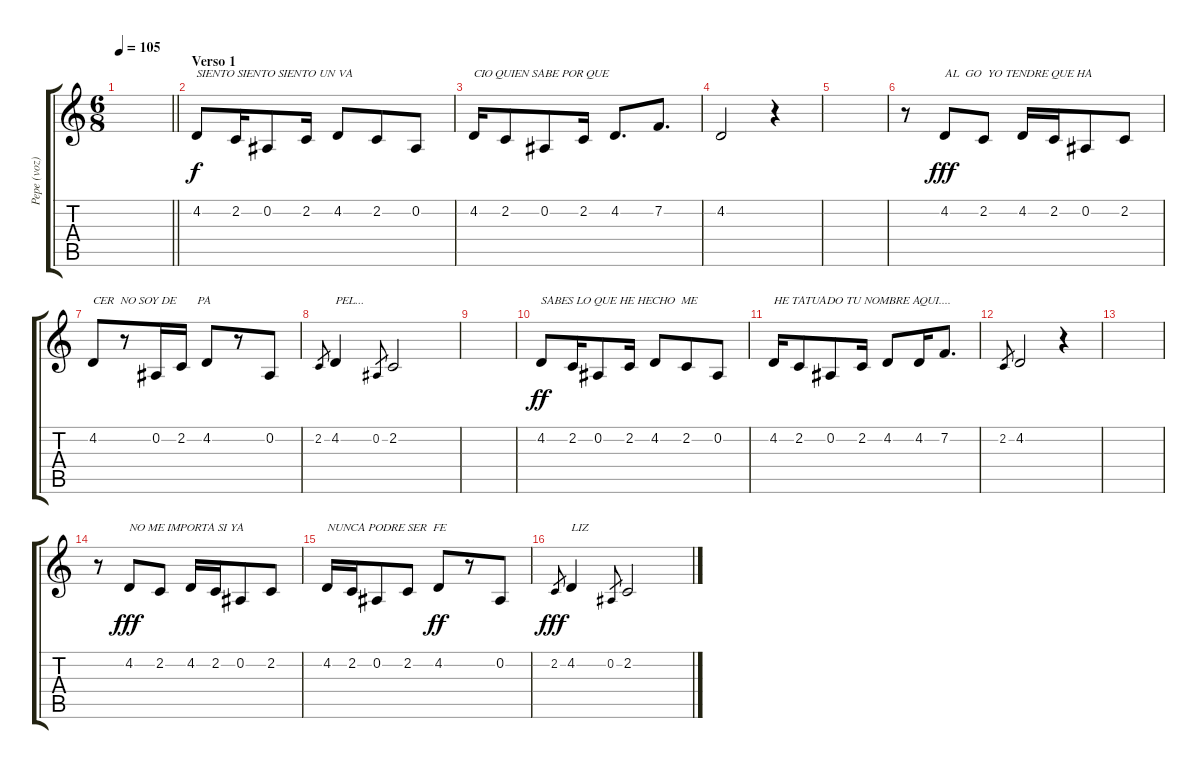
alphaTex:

\track ("Pepe (voz)" "Pepe (voz)") {instrument lead1square}
\staff {score tabs}
\tuning (Eb4 Bb3 Gb3 Db3 Ab2 Eb2) {hide}
\ts (6 8)
\tempo 105
\clef g2
\barLineRight lightlight
\ks c
|
\section ("" "Verso 1")
4.2.8{txt "SIENTO SIENTO SIENTO UN VA"} 2.2.16 0.2.8 2.2.16 4.2.8 2.2.8 0.2.8 |
4.2.16{txt "CIO QUIEN SABE POR QUE"} 2.2.8 0.2.8 2.2.16 4.2.8{d} 7.2.8{d} |
4.2.2 r.4 |
|
r.8 4.2.8{txt "AL  GO  YO TENDRE QUE HA" dy fff} 2.2.8 4.2.16 2.2.16 0.2.8 2.2.8 |
4.2.8{txt "CER  NO SOY DE       PA"} r.8 0.2.16 2.2.16 4.2.8 r.8 0.2.8 |
2.2.8{gr} 4.2.4{txt "PEL..."} 0.2.8{gr} 2.2.2 |
|
4.2.8{txt "SABES LO QUE HE HECHO  ME" dy ff} 2.2.16 0.2.8 2.2.16 4.2.8 2.2.8 0.2.8 |
4.2.16{txt "HE TATUADO TU NOMBRE AQUI...."} 2.2.8 0.2.8 2.2.16 4.2.8 4.2.16 7.2.8{d} |
2.2.8{gr} 4.2.2 r.4 |
|
r.8 4.2.8{txt "NO ME IMPORTA SI YA" dy fff} 2.2.8 4.2.16 2.2.16 0.2.8 2.2.8 |
4.2.16{txt "NUNCA PODRE SER  FE"} 2.2.16 0.2.8 2.2.8 4.2.8{dy ff} r.8 0.2.8 |
2.2.8{gr dy fff} 4.2.4{txt "LIZ  "} 0.2.8{gr} 2.2.2
